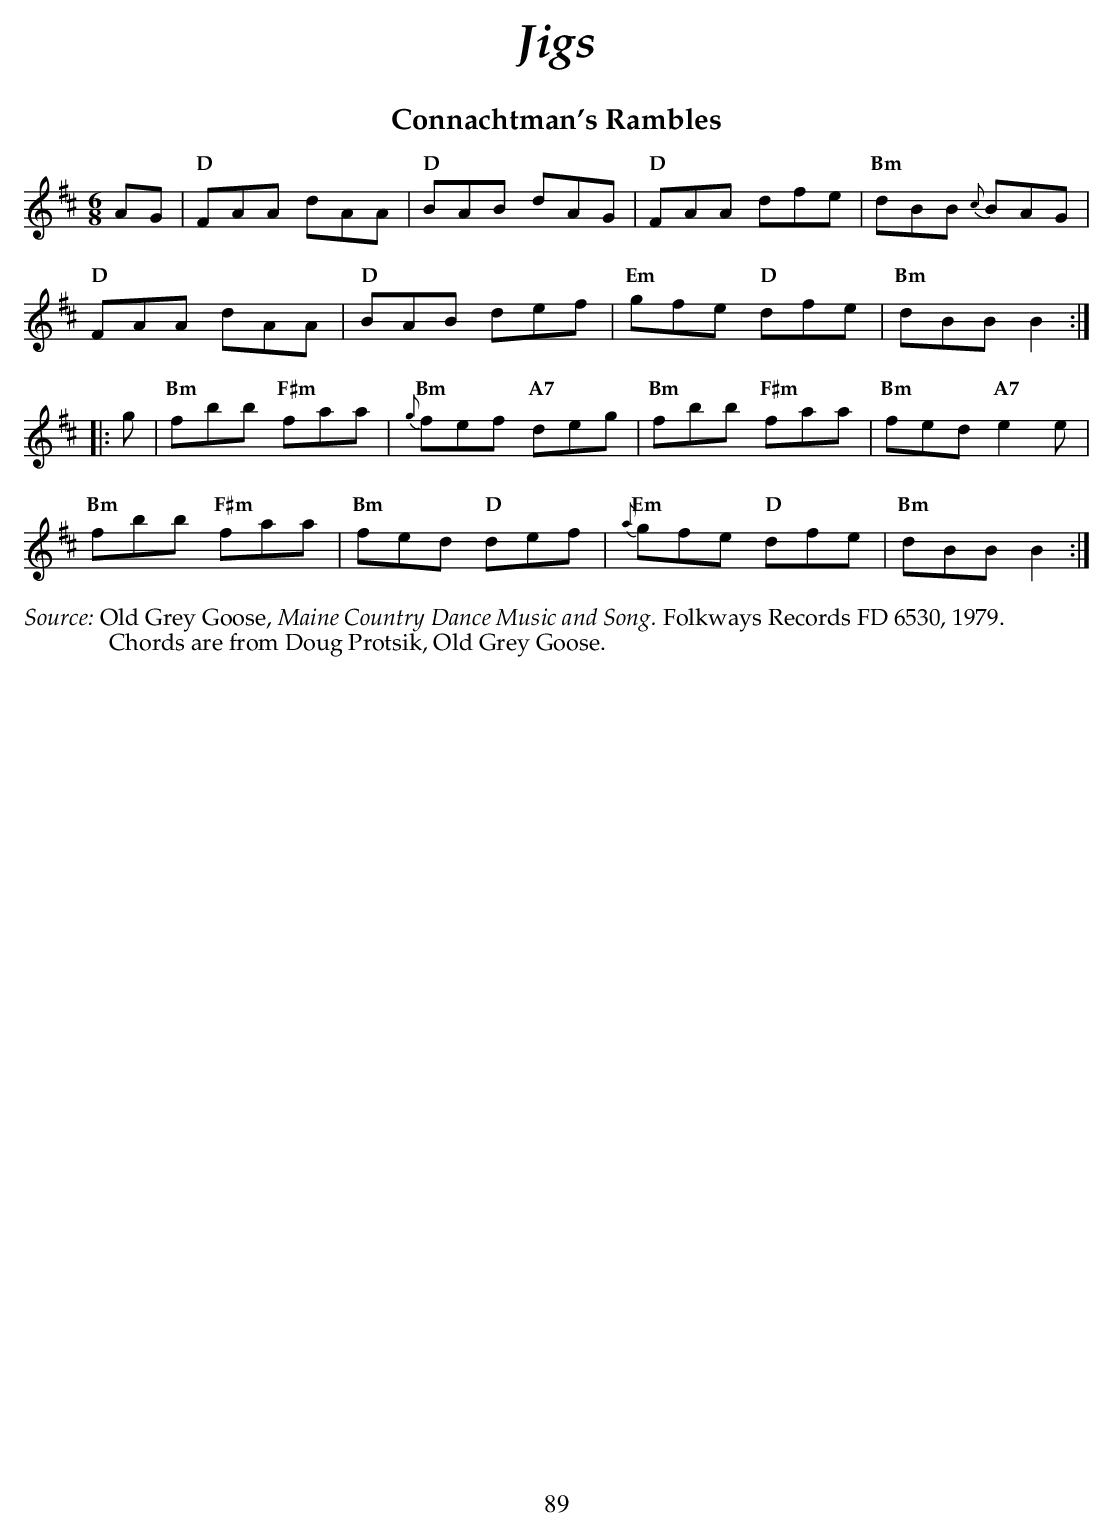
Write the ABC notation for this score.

X:1
T:Connachtman's Rambles
M:6/8
L:1/8
K:D
  AG |\
"D" FAA dAA | "D" BAB dAG | "D" FAA dfe | "Bm"  dBB {c}BAG |
"D" FAA dAA | "D" BAB def | "Em" gfe "D" dfe | "Bm" dBB    B2 :|
|:g |\
"Bm" fbb "F#m" faa | "Bm" {g}fef "A7" deg | "Bm"   fbb "F#m" faa | "Bm"  fed "A7" e2e |
"Bm" fbb "F#m" faa | "Bm"    fed "D" def | "Em" {a}gfe "D"   dfe | "Bm" dBB     B2 :|
